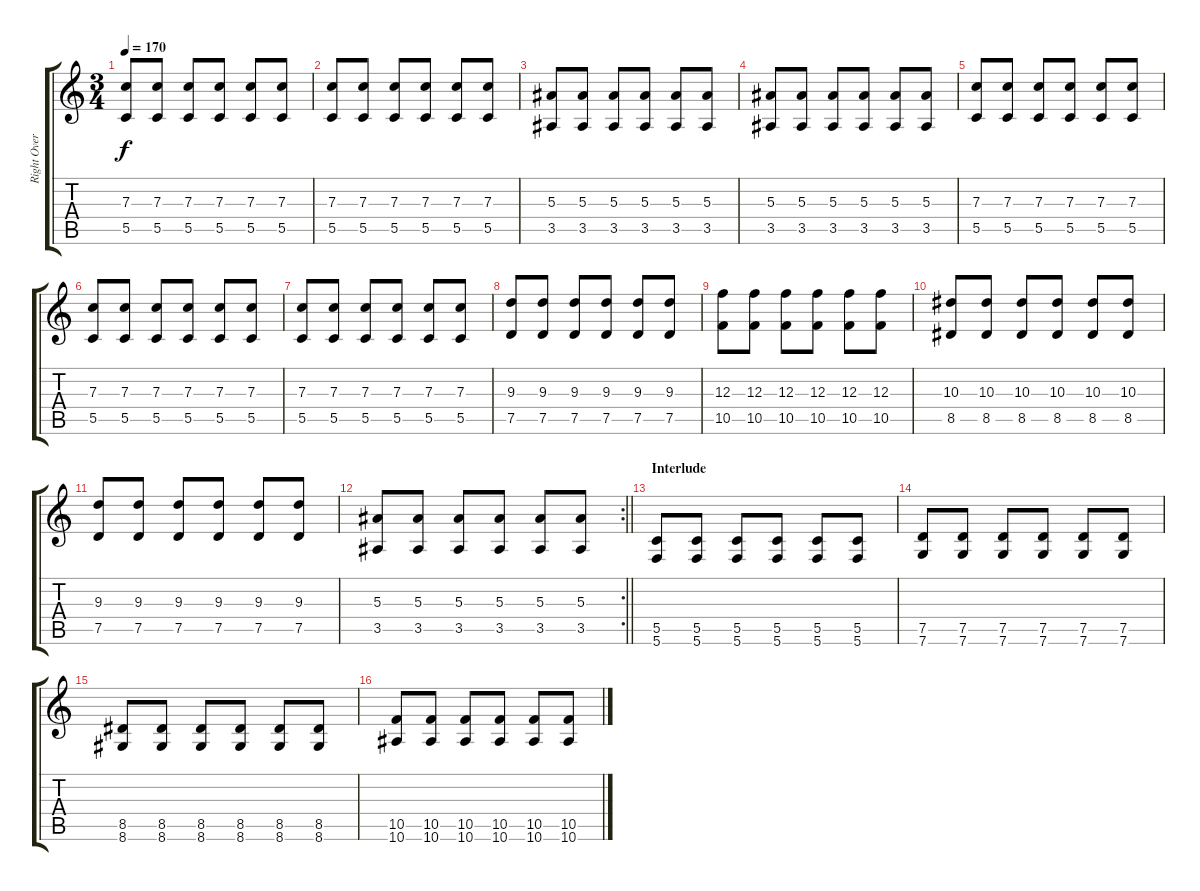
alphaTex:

\track ("Right Overdriven Guitar" "Right Over") {instrument distortionguitar}
\staff {score tabs}
\tuning (D4 A3 F3 C3 G2 C2) {hide}
\ts (3 4)
\tempo 170
\clef g2
\ks c
(7.3 5.5).8{dy f} (7.3 5.5).8 (7.3 5.5).8 (7.3 5.5).8 (7.3 5.5).8 (7.3 5.5).8 |
(7.3 5.5).8 (7.3 5.5).8 (7.3 5.5).8 (7.3 5.5).8 (7.3 5.5).8 (7.3 5.5).8 |
(5.3 3.5).8 (5.3 3.5).8 (5.3 3.5).8 (5.3 3.5).8 (5.3 3.5).8 (5.3 3.5).8 |
(5.3 3.5).8 (5.3 3.5).8 (5.3 3.5).8 (5.3 3.5).8 (5.3 3.5).8 (5.3 3.5).8 |
(7.3 5.5).8 (7.3 5.5).8 (7.3 5.5).8 (7.3 5.5).8 (7.3 5.5).8 (7.3 5.5).8 |
(7.3 5.5).8 (7.3 5.5).8 (7.3 5.5).8 (7.3 5.5).8 (7.3 5.5).8 (7.3 5.5).8 |
(7.3 5.5).8 (7.3 5.5).8 (7.3 5.5).8 (7.3 5.5).8 (7.3 5.5).8 (7.3 5.5).8 |
(9.3 7.5).8 (9.3 7.5).8 (9.3 7.5).8 (9.3 7.5).8 (9.3 7.5).8 (9.3 7.5).8 |
(12.3 10.5).8 (12.3 10.5).8 (12.3 10.5).8 (12.3 10.5).8 (12.3 10.5).8 (12.3 10.5).8 |
(10.3 8.5).8 (10.3 8.5).8 (10.3 8.5).8 (10.3 8.5).8 (10.3 8.5).8 (10.3 8.5).8 |
(9.3 7.5).8 (9.3 7.5).8 (9.3 7.5).8 (9.3 7.5).8 (9.3 7.5).8 (9.3 7.5).8 |
\rc 2
\barLineRight lightlight
(5.3 3.5).8 (5.3 3.5).8 (5.3 3.5).8 (5.3 3.5).8 (5.3 3.5).8 (5.3 3.5).8 |
\section ("" "Interlude")
(5.5 5.6).8 (5.5 5.6).8 (5.5 5.6).8 (5.5 5.6).8 (5.5 5.6).8 (5.5 5.6).8 |
(7.5 7.6).8 (7.5 7.6).8 (7.5 7.6).8 (7.5 7.6).8 (7.5 7.6).8 (7.5 7.6).8 |
(8.5 8.6).8 (8.5 8.6).8 (8.5 8.6).8 (8.5 8.6).8 (8.5 8.6).8 (8.5 8.6).8 |
(10.5 10.6).8 (10.5 10.6).8 (10.5 10.6).8 (10.5 10.6).8 (10.5 10.6).8 (10.5 10.6).8
